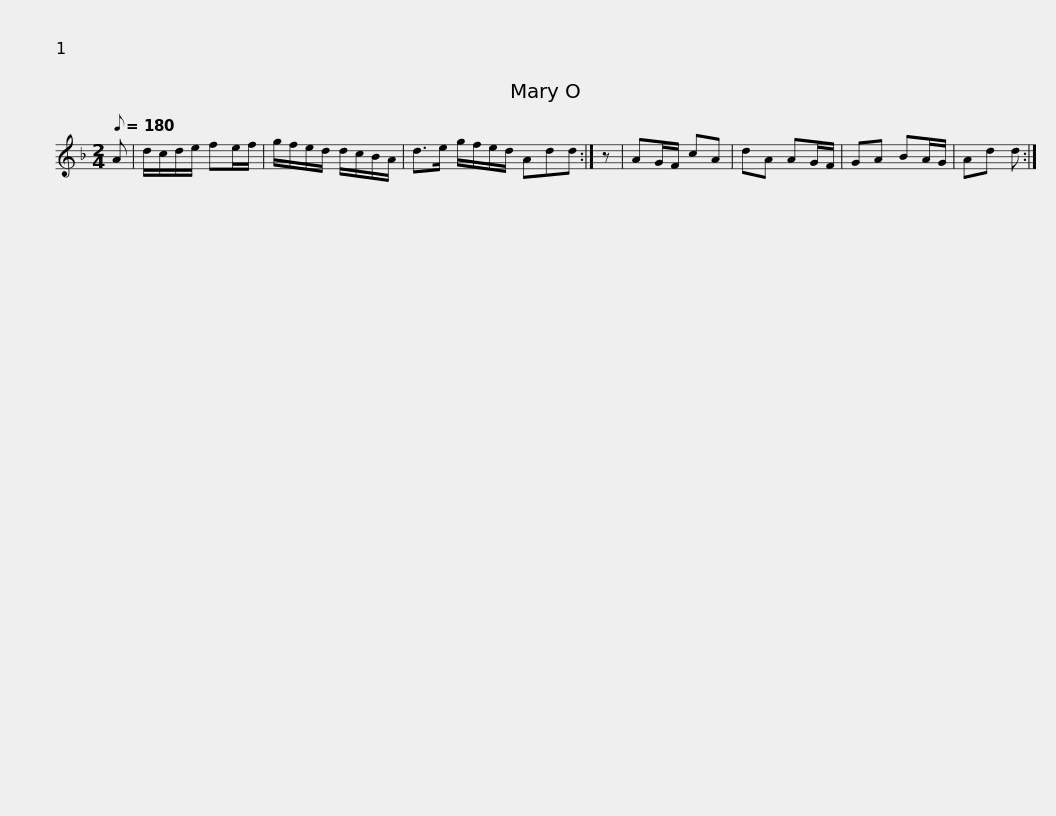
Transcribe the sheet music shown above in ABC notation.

X:1
L:1/8
Q:1/8=180
M:2/4
I:linebreak $
K:Dmin
V:1 treble
V:1
 A | d/c/d/e/ fe/f/ | g/f/e/d/ d/c/B/A/ | d>e g/f/e/d/ Add :| z | %5
 AG/F/ cA | dA AG/F/ | GA BA/G/ |$ Ad d :| %9
